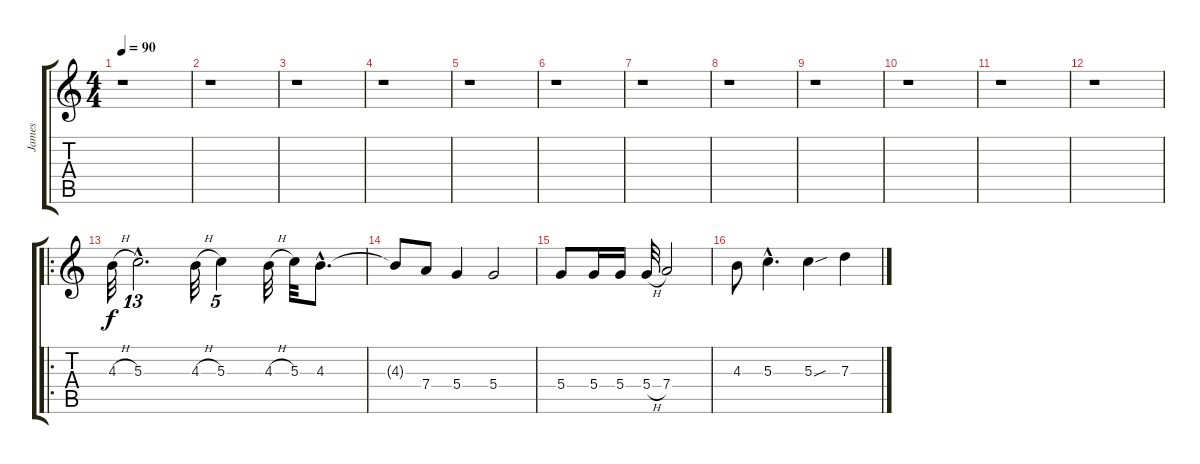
\track ("James" "James") {instrument acousticguitarsteel}
\staff {score tabs}
\tuning (E4 B3 G3 D3 A2 E2) {hide}
\ts (4 4)
\tempo 90
\clef g2
\ks c
r.1{dy f instrument acousticguitarsteel} |
r.1 |
r.1 |
r.1 |
r.1 |
r.1 |
r.1 |
r.1 |
r.1 |
r.1 |
r.1 |
r.1 |
\ro
4.3{h}.32 5.3{hac}.2{d tu (13 8)} 4.3{h}.32 5.3.4{tu (5 4)} 4.3{h}.32 5.3.32 4.3{hac}.8{d} |
4.3{t}.8 7.4.8 5.4.4 5.4.2 |
5.4.8 5.4.16 5.4.16 5.4{h}.32 7.4.2 |
4.3.8 5.3{hac}.4{d} 5.3{sou}.4 7.3.4
